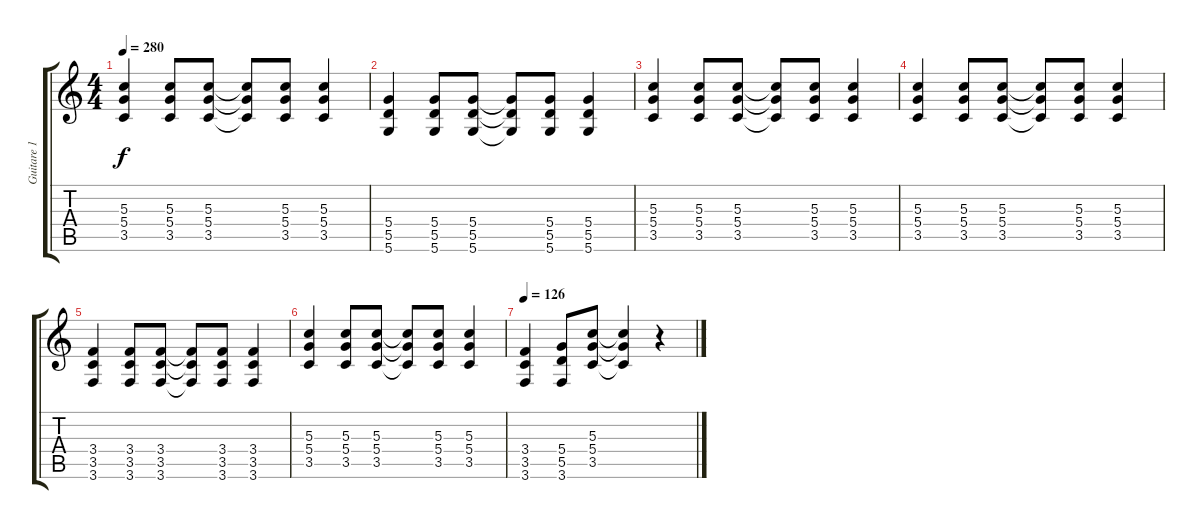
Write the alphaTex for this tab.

\track ("Guitare 1" "Guitare 1") {instrument distortionguitar}
\staff {score tabs}
\tuning (E4 B3 G3 D3 A2 D2) {hide}
\ts (4 4)
\tempo 280
\clef g2
\ks c
(5.3 5.4 3.5).4{dy f} (5.3 5.4 3.5).8 (5.3 5.4 3.5).8 (5.3{t} 5.4{t} 3.5{t}).8 (5.3 5.4 3.5).8 (5.3 5.4 3.5).4 |
(5.4 5.5 5.6).4 (5.4 5.5 5.6).8 (5.4 5.5 5.6).8 (5.4{t} 5.5{t} 5.6{t}).8 (5.4 5.5 5.6).8 (5.4 5.5 5.6).4 |
(5.3 5.4 3.5).4 (5.3 5.4 3.5).8 (5.3 5.4 3.5).8 (5.3{t} 5.4{t} 3.5{t}).8 (5.3 5.4 3.5).8 (5.3 5.4 3.5).4 |
(5.3 5.4 3.5).4 (5.3 5.4 3.5).8 (5.3 5.4 3.5).8 (5.3{t} 5.4{t} 3.5{t}).8 (5.3 5.4 3.5).8 (5.3 5.4 3.5).4 |
(3.4 3.5 3.6).4 (3.4 3.5 3.6).8 (3.4 3.5 3.6).8 (3.4{t} 3.5{t} 3.6{t}).8 (3.4 3.5 3.6).8 (3.4 3.5 3.6).4 |
(5.3 5.4 3.5).4 (5.3 5.4 3.5).8 (5.3 5.4 3.5).8 (5.3{t} 5.4{t} 3.5{t}).8 (5.3 5.4 3.5).8 (5.3 5.4 3.5).4 |
\tempo 126
(3.4 3.5 3.6).4 (5.4 5.5 3.6).8 (5.3 5.4 3.5).8 (5.3{t} 5.4{t} 3.5{t}).4 r.4
